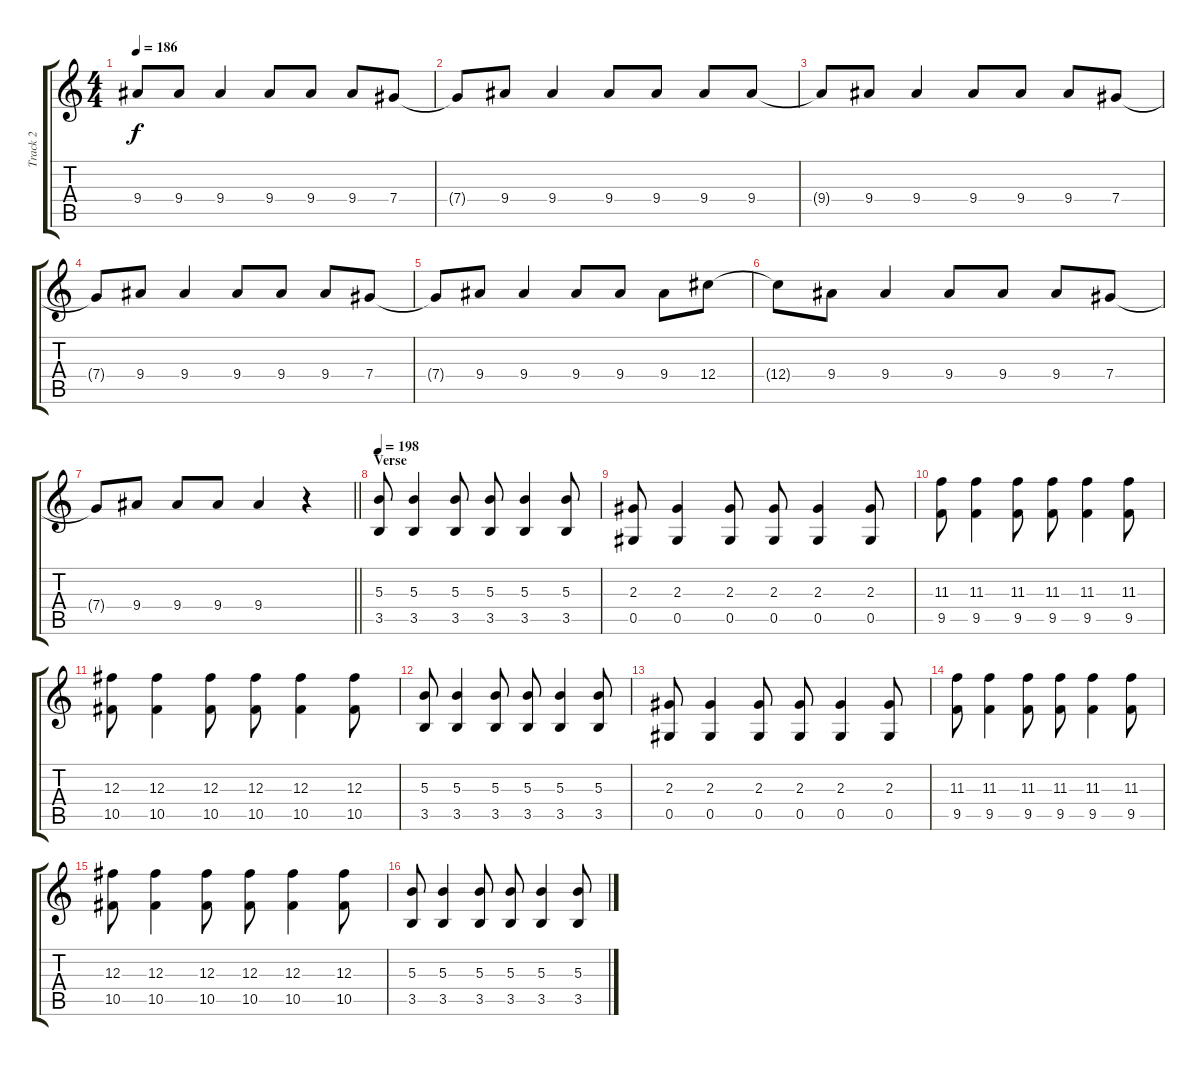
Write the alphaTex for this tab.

\track ("Track 2" "Track 2") {instrument overdrivenguitar}
\staff {score tabs}
\tuning (Eb4 Bb3 Gb3 Db3 Ab2 Eb2) {hide}
\ts (4 4)
\tempo 186
\clef g2
\ks c
9.4{t}.8{dy f} 9.4.8 9.4.4 9.4.8 9.4.8 9.4.8 7.4.8 |
7.4{t}.8 9.4.8 9.4.4 9.4.8 9.4.8 9.4.8 9.4.8 |
9.4{t}.8 9.4.8 9.4.4 9.4.8 9.4.8 9.4.8 7.4.8 |
7.4{t}.8 9.4.8 9.4.4 9.4.8 9.4.8 9.4.8 7.4.8 |
7.4{t}.8 9.4.8 9.4.4 9.4.8 9.4.8 9.4.8 12.4.8 |
12.4{t}.8 9.4.8 9.4.4 9.4.8 9.4.8 9.4.8 7.4.8 |
\barLineRight lightlight
7.4{t}.8 9.4.8 9.4.8 9.4.8 9.4.4 r.4 |
\section ("" "Verse")
\tempo 198
(5.3 3.5).8 (5.3 3.5).4 (5.3 3.5).8 (5.3 3.5).8 (5.3 3.5).4 (5.3 3.5).8 |
(2.3 0.5).8 (2.3 0.5).4 (2.3 0.5).8 (2.3 0.5).8 (2.3 0.5).4 (2.3 0.5).8 |
(11.3 9.5).8 (11.3 9.5).4 (11.3 9.5).8 (11.3 9.5).8 (11.3 9.5).4 (11.3 9.5).8 |
(12.3 10.5).8 (12.3 10.5).4 (12.3 10.5).8 (12.3 10.5).8 (12.3 10.5).4 (12.3 10.5).8 |
(5.3 3.5).8 (5.3 3.5).4 (5.3 3.5).8 (5.3 3.5).8 (5.3 3.5).4 (5.3 3.5).8 |
(2.3 0.5).8 (2.3 0.5).4 (2.3 0.5).8 (2.3 0.5).8 (2.3 0.5).4 (2.3 0.5).8 |
(11.3 9.5).8 (11.3 9.5).4 (11.3 9.5).8 (11.3 9.5).8 (11.3 9.5).4 (11.3 9.5).8 |
(12.3 10.5).8 (12.3 10.5).4 (12.3 10.5).8 (12.3 10.5).8 (12.3 10.5).4 (12.3 10.5).8 |
(5.3 3.5).8 (5.3 3.5).4 (5.3 3.5).8 (5.3 3.5).8 (5.3 3.5).4 (5.3 3.5).8
